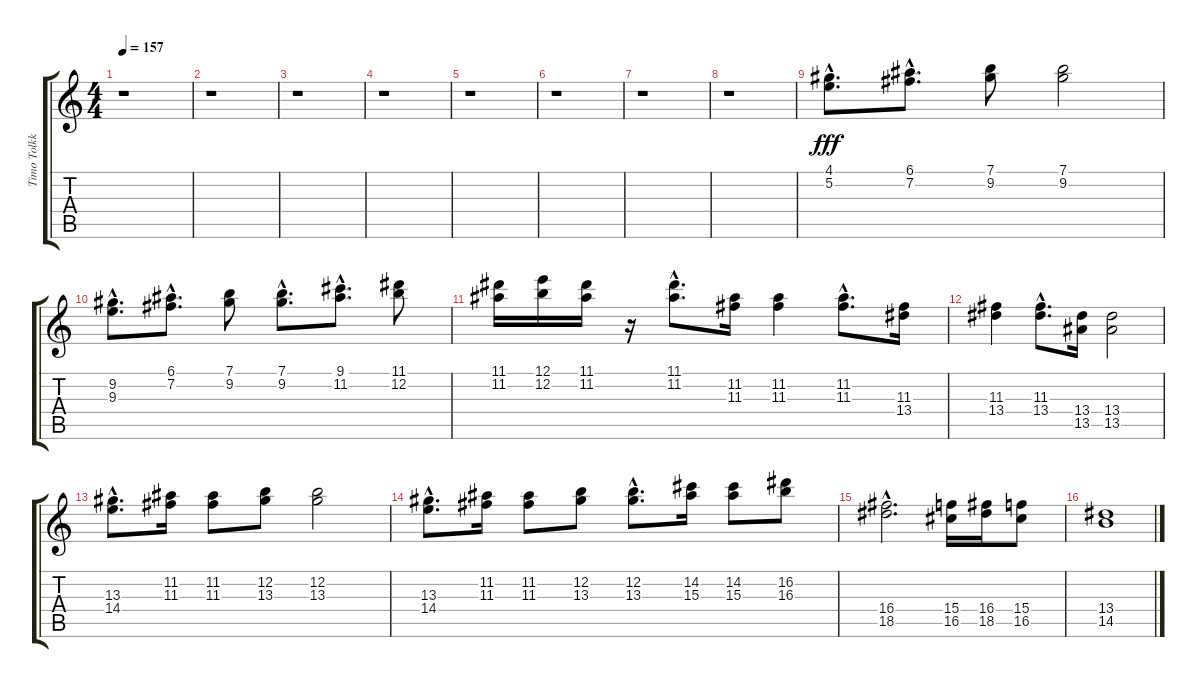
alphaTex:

\track ("Timo Tolkki" "Timo Tolkk") {instrument distortionguitar}
\staff {score tabs}
\tuning (E4 B3 G3 D3 A2 E2) {hide}
\ts (4 4)
\tempo 157
\clef g2
\ks c
r.1{dy fff} |
r.1 |
r.1 |
r.1 |
r.1 |
r.1 |
r.1 |
r.1 |
(4.1{hac} 5.2{hac}).8{d} (6.1{hac} 7.2{hac}).8{d} (7.1 9.2).8 (7.1 9.2).2 |
(9.2{hac} 9.3{hac}).8{d} (6.1{hac} 7.2{hac}).8{d} (7.1 9.2).8 (7.1{hac} 9.2{hac}).8{d} (9.1{hac} 11.2{hac}).8{d} (11.1 12.2).8 |
(11.1 11.2).16 (12.1 12.2).16 (11.1 11.2).16 r.16 (11.1{hac} 11.2{hac}).8{d} (11.2 11.3).16 (11.2 11.3).4 (11.2{hac} 11.3{hac}).8{d} (11.3 13.4).16 |
(11.3 13.4).4 (11.3{hac} 13.4{hac}).8{d} (13.4 13.5).16 (13.4 13.5).2 |
(13.3{hac} 14.4{hac}).8{d} (11.2 11.3).16 (11.2 11.3).8 (12.2 13.3).8 (12.2 13.3).2 |
(13.3{hac} 14.4{hac}).8{d} (11.2 11.3).16 (11.2 11.3).8 (12.2 13.3).8 (12.2{hac} 13.3{hac}).8{d} (14.2 15.3).16 (14.2 15.3).8 (16.2 16.3).8 |
(16.4{hac} 18.5{hac}).2{d} (15.4 16.5).16 (16.4 18.5).16 (15.4 16.5).8 |
(13.4 14.5).1
